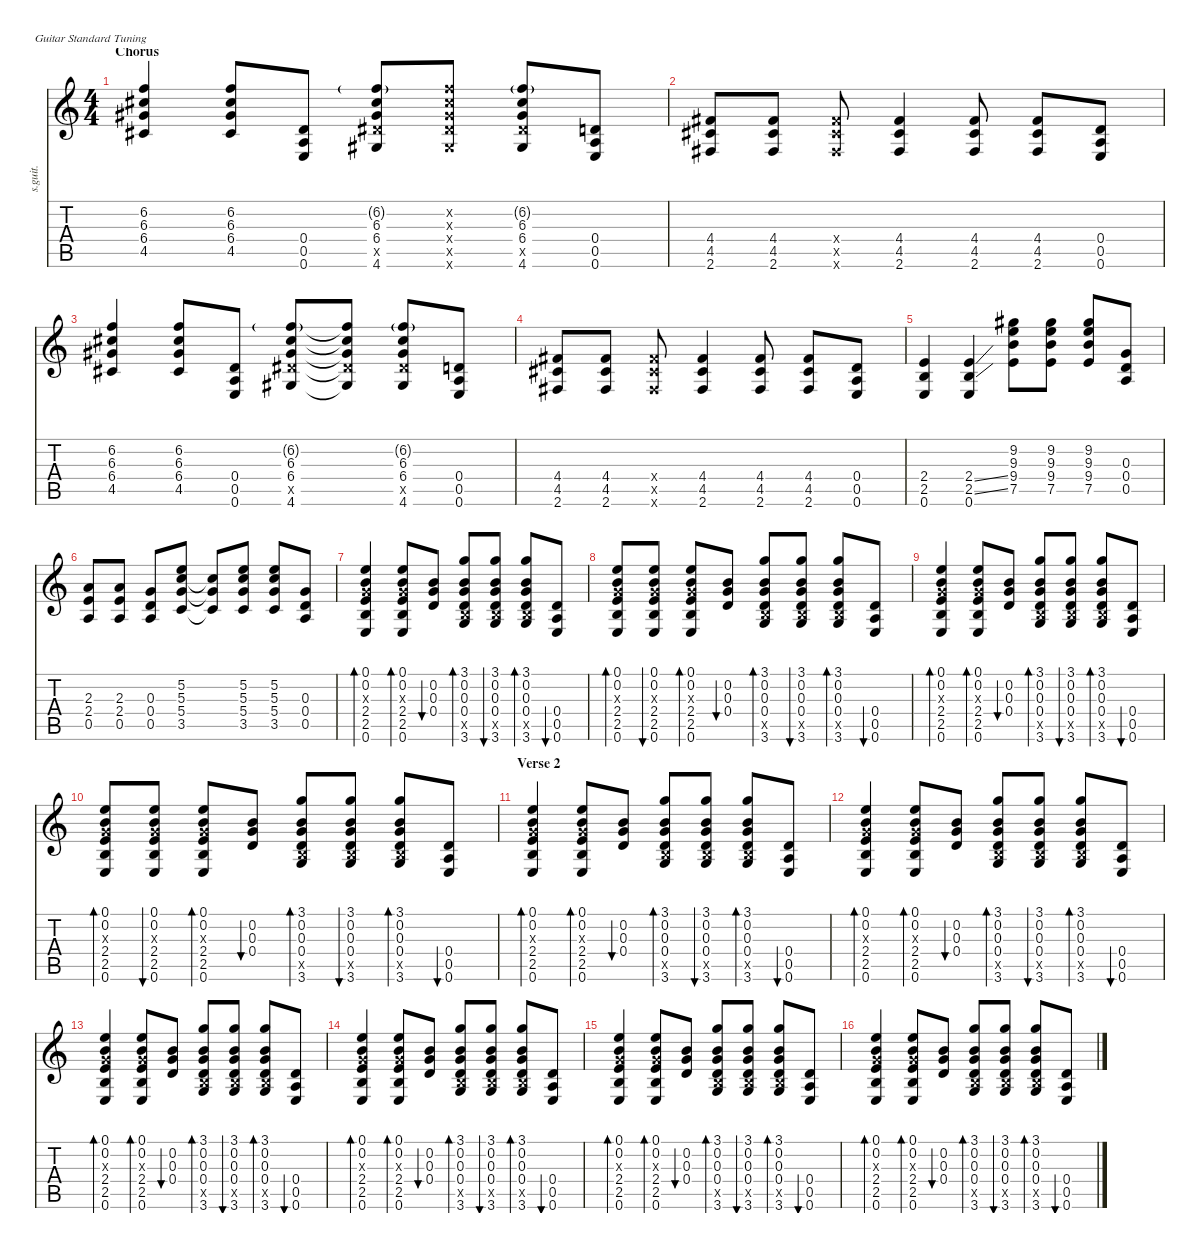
\defaultSystemsLayout 4
\hideDynamics
\bracketExtendMode nobrackets
\track ("Kurt Cobain - Clean" "s.guit.") {instrument electricguitarclean}
\staff {score tabs}
\tuning (E4 B3 G3 D3 A2 E2)
\ts (4 4)
\section ("" "Chorus")
\tempo (126 hide)
\clef g2
\ks c
(6.2 6.3{acc #} 6.4{acc #} 4.5{acc #}).4{lyrics (0 "") lyrics (1 "") lyrics (2 "") lyrics (3 "") lyrics (4 "") dy f} (6.2 6.3{acc #} 6.4{acc #} 4.5{acc #}).8{lyrics (0 "") lyrics (1 "") lyrics (2 "") lyrics (3 "") lyrics (4 "")} (0.4 0.5 0.6).8{lyrics (0 "") lyrics (1 "") lyrics (2 "") lyrics (3 "") lyrics (4 "")} (6.2{g} 6.3{acc #} 6.4{acc #} 6.5{x acc #} 4.6{acc #}).8{lyrics (0 "") lyrics (1 "") lyrics (2 "") lyrics (3 "") lyrics (4 "")} (6.2{x} 6.3{x acc #} 6.4{x acc #} 6.5{x acc #} 4.6{x acc #}).8{lyrics (0 "") lyrics (1 "") lyrics (2 "") lyrics (3 "") lyrics (4 "")} (6.2{g} 6.3{acc #} 6.4{acc #} 6.5{x acc #} 4.6{acc #}).8{lyrics (0 "") lyrics (1 "") lyrics (2 "") lyrics (3 "") lyrics (4 "")} (0.4 0.5 0.6).8{lyrics (0 "") lyrics (1 "") lyrics (2 "") lyrics (3 "") lyrics (4 "")} |
(4.4{acc #} 4.5{acc #} 2.6{acc #}).8{lyrics (0 "") lyrics (1 "") lyrics (2 "") lyrics (3 "") lyrics (4 "")} (4.4{acc #} 4.5{acc #} 2.6{acc #}).8{lyrics (0 "") lyrics (1 "") lyrics (2 "") lyrics (3 "") lyrics (4 "")} (4.4{x acc #} 4.5{x acc #} 2.6{x acc #}).8{lyrics (0 "") lyrics (1 "") lyrics (2 "") lyrics (3 "") lyrics (4 "")} (4.4{acc #} 4.5{acc #} 2.6{acc #}).4{lyrics (0 "") lyrics (1 "") lyrics (2 "") lyrics (3 "") lyrics (4 "")} (4.4{acc #} 4.5{acc #} 2.6{acc #}).8{lyrics (0 "") lyrics (1 "") lyrics (2 "") lyrics (3 "") lyrics (4 "")} (4.4{acc #} 4.5{acc #} 2.6{acc #}).8{lyrics (0 "") lyrics (1 "") lyrics (2 "") lyrics (3 "") lyrics (4 "")} (0.4 0.5 0.6).8{lyrics (0 "") lyrics (1 "") lyrics (2 "") lyrics (3 "") lyrics (4 "")} |
(6.2 6.3{acc #} 6.4{acc #} 4.5{acc #}).4{lyrics (0 "") lyrics (1 "") lyrics (2 "") lyrics (3 "") lyrics (4 "")} (6.2 6.3{acc #} 6.4{acc #} 4.5{acc #}).8{lyrics (0 "") lyrics (1 "") lyrics (2 "") lyrics (3 "") lyrics (4 "")} (0.4 0.5 0.6).8{lyrics (0 "") lyrics (1 "") lyrics (2 "") lyrics (3 "") lyrics (4 "")} (6.2{g} 6.3{acc #} 6.4{acc #} 6.5{x acc #} 4.6{acc #}).8{lyrics (0 "") lyrics (1 "") lyrics (2 "") lyrics (3 "") lyrics (4 "")} (6.2{t} 6.3{t acc #} 6.4{t acc #} 6.5{x t acc #} 4.6{t acc #}).8{lyrics (0 "") lyrics (1 "") lyrics (2 "") lyrics (3 "") lyrics (4 "")} (6.2{g} 6.3{acc #} 6.4{acc #} 6.5{x acc #} 4.6{acc #}).8{lyrics (0 "") lyrics (1 "") lyrics (2 "") lyrics (3 "") lyrics (4 "")} (0.4 0.5 0.6).8{lyrics (0 "") lyrics (1 "") lyrics (2 "") lyrics (3 "") lyrics (4 "")} |
(4.4{acc #} 4.5{acc #} 2.6{acc #}).8{lyrics (0 "") lyrics (1 "") lyrics (2 "") lyrics (3 "") lyrics (4 "")} (4.4{acc #} 4.5{acc #} 2.6{acc #}).8{lyrics (0 "") lyrics (1 "") lyrics (2 "") lyrics (3 "") lyrics (4 "")} (4.4{x acc #} 4.5{x acc #} 2.6{x acc #}).8{lyrics (0 "") lyrics (1 "") lyrics (2 "") lyrics (3 "") lyrics (4 "")} (4.4{acc #} 4.5{acc #} 2.6{acc #}).4{lyrics (0 "") lyrics (1 "") lyrics (2 "") lyrics (3 "") lyrics (4 "")} (4.4{acc #} 4.5{acc #} 2.6{acc #}).8{lyrics (0 "") lyrics (1 "") lyrics (2 "") lyrics (3 "") lyrics (4 "")} (4.4{acc #} 4.5{acc #} 2.6{acc #}).8{lyrics (0 "") lyrics (1 "") lyrics (2 "") lyrics (3 "") lyrics (4 "")} (0.4 0.5 0.6).8{lyrics (0 "") lyrics (1 "") lyrics (2 "") lyrics (3 "") lyrics (4 "")} |
(2.4 2.5 0.6).4{lyrics (0 "") lyrics (1 "") lyrics (2 "") lyrics (3 "") lyrics (4 "")} (2.4{ss} 2.5{ss} 0.6).4{lyrics (0 "") lyrics (1 "") lyrics (2 "") lyrics (3 "") lyrics (4 "")} (9.2{acc #} 9.3 9.4 7.5).8{lyrics (0 "") lyrics (1 "") lyrics (2 "") lyrics (3 "") lyrics (4 "")} (9.2{acc #} 9.3 9.4 7.5).8{lyrics (0 "") lyrics (1 "") lyrics (2 "") lyrics (3 "") lyrics (4 "")} (9.2{acc #} 9.3 9.4 7.5).8{lyrics (0 "") lyrics (1 "") lyrics (2 "") lyrics (3 "") lyrics (4 "")} (0.3 0.4 0.5).8{lyrics (0 "") lyrics (1 "") lyrics (2 "") lyrics (3 "") lyrics (4 "")} |
(2.3 2.4 0.5).8{lyrics (0 "") lyrics (1 "") lyrics (2 "") lyrics (3 "") lyrics (4 "")} (2.3 2.4 0.5).8{lyrics (0 "") lyrics (1 "") lyrics (2 "") lyrics (3 "") lyrics (4 "")} (0.3 0.4 0.5).8{lyrics (0 "") lyrics (1 "") lyrics (2 "") lyrics (3 "") lyrics (4 "")} (5.2 5.3 5.4 3.5).8{lyrics (0 "") lyrics (1 "") lyrics (2 "") lyrics (3 "") lyrics (4 "")} (5.3{t} 5.4{t} 3.5{t}).8{lyrics (0 "") lyrics (1 "") lyrics (2 "") lyrics (3 "") lyrics (4 "")} (5.2 5.3 5.4 3.5).8{lyrics (0 "") lyrics (1 "") lyrics (2 "") lyrics (3 "") lyrics (4 "")} (5.2 5.3 5.4 3.5).8{lyrics (0 "") lyrics (1 "") lyrics (2 "") lyrics (3 "") lyrics (4 "")} (0.3 0.4 0.5).8{lyrics (0 "") lyrics (1 "") lyrics (2 "") lyrics (3 "") lyrics (4 "")} |
(0.1 0.2 0.3{x} 2.4 2.5 0.6).4{bd 30 lyrics (0 "") lyrics (1 "") lyrics (2 "") lyrics (3 "") lyrics (4 "")} (0.1 0.2 0.3{x} 2.4 2.5 0.6).8{bd 30 lyrics (0 "") lyrics (1 "") lyrics (2 "") lyrics (3 "") lyrics (4 "")} (0.2 0.3 0.4).8{bu 30 lyrics (0 "") lyrics (1 "") lyrics (2 "") lyrics (3 "") lyrics (4 "")} (3.1 0.2 0.3 0.4 2.5{x} 3.6).8{bd 30 lyrics (0 "") lyrics (1 "") lyrics (2 "") lyrics (3 "") lyrics (4 "")} (3.1 0.2 0.3 0.4 2.5{x} 3.6).8{bu 30 lyrics (0 "") lyrics (1 "") lyrics (2 "") lyrics (3 "") lyrics (4 "")} (3.1 0.2 0.3 0.4 2.5{x} 3.6).8{bd 30 lyrics (0 "") lyrics (1 "") lyrics (2 "") lyrics (3 "") lyrics (4 "")} (0.4 0.5 0.6).8{bu 30 lyrics (0 "") lyrics (1 "") lyrics (2 "") lyrics (3 "") lyrics (4 "")} |
(0.1 0.2 0.3{x} 2.4 2.5 0.6).8{bd 30 lyrics (0 "") lyrics (1 "") lyrics (2 "") lyrics (3 "") lyrics (4 "")} (0.1 0.2 0.3{x} 2.4 2.5 0.6).8{bu 30 lyrics (0 "") lyrics (1 "") lyrics (2 "") lyrics (3 "") lyrics (4 "")} (0.1 0.2 0.3{x} 2.4 2.5 0.6).8{bd 30 lyrics (0 "") lyrics (1 "") lyrics (2 "") lyrics (3 "") lyrics (4 "")} (0.2 0.3 0.4).8{bu 30 lyrics (0 "") lyrics (1 "") lyrics (2 "") lyrics (3 "") lyrics (4 "")} (3.1 0.2 0.3 0.4 2.5{x} 3.6).8{bd 30 lyrics (0 "") lyrics (1 "") lyrics (2 "") lyrics (3 "") lyrics (4 "")} (3.1 0.2 0.3 0.4 2.5{x} 3.6).8{bu 30 lyrics (0 "") lyrics (1 "") lyrics (2 "") lyrics (3 "") lyrics (4 "")} (3.1 0.2 0.3 0.4 2.5{x} 3.6).8{bd 30 lyrics (0 "") lyrics (1 "") lyrics (2 "") lyrics (3 "") lyrics (4 "")} (0.4 0.5 0.6).8{bu 30 lyrics (0 "") lyrics (1 "") lyrics (2 "") lyrics (3 "") lyrics (4 "")} |
(0.1 0.2 0.3{x} 2.4 2.5 0.6).4{bd 30 lyrics (0 "") lyrics (1 "") lyrics (2 "") lyrics (3 "") lyrics (4 "")} (0.1 0.2 0.3{x} 2.4 2.5 0.6).8{bd 30 lyrics (0 "") lyrics (1 "") lyrics (2 "") lyrics (3 "") lyrics (4 "")} (0.2 0.3 0.4).8{bu 30 lyrics (0 "") lyrics (1 "") lyrics (2 "") lyrics (3 "") lyrics (4 "")} (3.1 0.2 0.3 0.4 2.5{x} 3.6).8{bd 30 lyrics (0 "") lyrics (1 "") lyrics (2 "") lyrics (3 "") lyrics (4 "")} (3.1 0.2 0.3 0.4 2.5{x} 3.6).8{bu 30 lyrics (0 "") lyrics (1 "") lyrics (2 "") lyrics (3 "") lyrics (4 "")} (3.1 0.2 0.3 0.4 2.5{x} 3.6).8{bd 30 lyrics (0 "") lyrics (1 "") lyrics (2 "") lyrics (3 "") lyrics (4 "")} (0.4 0.5 0.6).8{bu 30 lyrics (0 "") lyrics (1 "") lyrics (2 "") lyrics (3 "") lyrics (4 "")} |
(0.1 0.2 0.3{x} 2.4 2.5 0.6).8{bd 30 lyrics (0 "") lyrics (1 "") lyrics (2 "") lyrics (3 "") lyrics (4 "")} (0.1 0.2 0.3{x} 2.4 2.5 0.6).8{bu 30 lyrics (0 "") lyrics (1 "") lyrics (2 "") lyrics (3 "") lyrics (4 "")} (0.1 0.2 0.3{x} 2.4 2.5 0.6).8{bd 30 lyrics (0 "") lyrics (1 "") lyrics (2 "") lyrics (3 "") lyrics (4 "")} (0.2 0.3 0.4).8{bu 30 lyrics (0 "") lyrics (1 "") lyrics (2 "") lyrics (3 "") lyrics (4 "")} (3.1 0.2 0.3 0.4 2.5{x} 3.6).8{bd 30 lyrics (0 "") lyrics (1 "") lyrics (2 "") lyrics (3 "") lyrics (4 "")} (3.1 0.2 0.3 0.4 2.5{x} 3.6).8{bu 30 lyrics (0 "") lyrics (1 "") lyrics (2 "") lyrics (3 "") lyrics (4 "")} (3.1 0.2 0.3 0.4 2.5{x} 3.6).8{bd 30 lyrics (0 "") lyrics (1 "") lyrics (2 "") lyrics (3 "") lyrics (4 "")} (0.4 0.5 0.6).8{bu 30 lyrics (0 "") lyrics (1 "") lyrics (2 "") lyrics (3 "") lyrics (4 "")} |
\section ("" "Verse 2")
(0.1 0.2 0.3{x} 2.4 2.5 0.6).4{bd 30 lyrics (0 "") lyrics (1 "") lyrics (2 "") lyrics (3 "") lyrics (4 "")} (0.1 0.2 0.3{x} 2.4 2.5 0.6).8{bd 30 lyrics (0 "") lyrics (1 "") lyrics (2 "") lyrics (3 "") lyrics (4 "")} (0.2 0.3 0.4).8{bu 30 lyrics (0 "") lyrics (1 "") lyrics (2 "") lyrics (3 "") lyrics (4 "")} (3.1 0.2 0.3 0.4 2.5{x} 3.6).8{bd 30 lyrics (0 "") lyrics (1 "") lyrics (2 "") lyrics (3 "") lyrics (4 "")} (3.1 0.2 0.3 0.4 2.5{x} 3.6).8{bu 30 lyrics (0 "") lyrics (1 "") lyrics (2 "") lyrics (3 "") lyrics (4 "")} (3.1 0.2 0.3 0.4 2.5{x} 3.6).8{bd 30 lyrics (0 "") lyrics (1 "") lyrics (2 "") lyrics (3 "") lyrics (4 "")} (0.4 0.5 0.6).8{bu 30 lyrics (0 "") lyrics (1 "") lyrics (2 "") lyrics (3 "") lyrics (4 "")} |
(0.1 0.2 0.3{x} 2.4 2.5 0.6).4{bd 30 lyrics (0 "") lyrics (1 "") lyrics (2 "") lyrics (3 "") lyrics (4 "")} (0.1 0.2 0.3{x} 2.4 2.5 0.6).8{bd 30 lyrics (0 "") lyrics (1 "") lyrics (2 "") lyrics (3 "") lyrics (4 "")} (0.2 0.3 0.4).8{bu 30 lyrics (0 "") lyrics (1 "") lyrics (2 "") lyrics (3 "") lyrics (4 "")} (3.1 0.2 0.3 0.4 2.5{x} 3.6).8{bd 30 lyrics (0 "") lyrics (1 "") lyrics (2 "") lyrics (3 "") lyrics (4 "")} (3.1 0.2 0.3 0.4 2.5{x} 3.6).8{bu 30 lyrics (0 "") lyrics (1 "") lyrics (2 "") lyrics (3 "") lyrics (4 "")} (3.1 0.2 0.3 0.4 2.5{x} 3.6).8{bd 30 lyrics (0 "") lyrics (1 "") lyrics (2 "") lyrics (3 "") lyrics (4 "")} (0.4 0.5 0.6).8{bu 30 lyrics (0 "") lyrics (1 "") lyrics (2 "") lyrics (3 "") lyrics (4 "")} |
(0.1 0.2 0.3{x} 2.4 2.5 0.6).4{bd 30 lyrics (0 "") lyrics (1 "") lyrics (2 "") lyrics (3 "") lyrics (4 "")} (0.1 0.2 0.3{x} 2.4 2.5 0.6).8{bd 30 lyrics (0 "") lyrics (1 "") lyrics (2 "") lyrics (3 "") lyrics (4 "")} (0.2 0.3 0.4).8{bu 30 lyrics (0 "") lyrics (1 "") lyrics (2 "") lyrics (3 "") lyrics (4 "")} (3.1 0.2 0.3 0.4 2.5{x} 3.6).8{bd 30 lyrics (0 "") lyrics (1 "") lyrics (2 "") lyrics (3 "") lyrics (4 "")} (3.1 0.2 0.3 0.4 2.5{x} 3.6).8{bu 30 lyrics (0 "") lyrics (1 "") lyrics (2 "") lyrics (3 "") lyrics (4 "")} (3.1 0.2 0.3 0.4 2.5{x} 3.6).8{bd 30 lyrics (0 "") lyrics (1 "") lyrics (2 "") lyrics (3 "") lyrics (4 "")} (0.4 0.5 0.6).8{bu 30 lyrics (0 "") lyrics (1 "") lyrics (2 "") lyrics (3 "") lyrics (4 "")} |
(0.1 0.2 0.3{x} 2.4 2.5 0.6).4{bd 30 lyrics (0 "") lyrics (1 "") lyrics (2 "") lyrics (3 "") lyrics (4 "")} (0.1 0.2 0.3{x} 2.4 2.5 0.6).8{bd 30 lyrics (0 "") lyrics (1 "") lyrics (2 "") lyrics (3 "") lyrics (4 "")} (0.2 0.3 0.4).8{bu 30 lyrics (0 "") lyrics (1 "") lyrics (2 "") lyrics (3 "") lyrics (4 "")} (3.1 0.2 0.3 0.4 2.5{x} 3.6).8{bd 30 lyrics (0 "") lyrics (1 "") lyrics (2 "") lyrics (3 "") lyrics (4 "")} (3.1 0.2 0.3 0.4 2.5{x} 3.6).8{bu 30 lyrics (0 "") lyrics (1 "") lyrics (2 "") lyrics (3 "") lyrics (4 "")} (3.1 0.2 0.3 0.4 2.5{x} 3.6).8{bd 30 lyrics (0 "") lyrics (1 "") lyrics (2 "") lyrics (3 "") lyrics (4 "")} (0.4 0.5 0.6).8{bu 30 lyrics (0 "") lyrics (1 "") lyrics (2 "") lyrics (3 "") lyrics (4 "")} |
(0.1 0.2 0.3{x} 2.4 2.5 0.6).4{bd 30 lyrics (0 "") lyrics (1 "") lyrics (2 "") lyrics (3 "") lyrics (4 "")} (0.1 0.2 0.3{x} 2.4 2.5 0.6).8{bd 30 lyrics (0 "") lyrics (1 "") lyrics (2 "") lyrics (3 "") lyrics (4 "")} (0.2 0.3 0.4).8{bu 30 lyrics (0 "") lyrics (1 "") lyrics (2 "") lyrics (3 "") lyrics (4 "")} (3.1 0.2 0.3 0.4 2.5{x} 3.6).8{bd 30 lyrics (0 "") lyrics (1 "") lyrics (2 "") lyrics (3 "") lyrics (4 "")} (3.1 0.2 0.3 0.4 2.5{x} 3.6).8{bu 30 lyrics (0 "") lyrics (1 "") lyrics (2 "") lyrics (3 "") lyrics (4 "")} (3.1 0.2 0.3 0.4 2.5{x} 3.6).8{bd 30 lyrics (0 "") lyrics (1 "") lyrics (2 "") lyrics (3 "") lyrics (4 "")} (0.4 0.5 0.6).8{bu 30 lyrics (0 "") lyrics (1 "") lyrics (2 "") lyrics (3 "") lyrics (4 "")} |
(0.1 0.2 0.3{x} 2.4 2.5 0.6).4{bd 30 lyrics (0 "") lyrics (1 "") lyrics (2 "") lyrics (3 "") lyrics (4 "")} (0.1 0.2 0.3{x} 2.4 2.5 0.6).8{bd 30 lyrics (0 "") lyrics (1 "") lyrics (2 "") lyrics (3 "") lyrics (4 "")} (0.2 0.3 0.4).8{bu 30 lyrics (0 "") lyrics (1 "") lyrics (2 "") lyrics (3 "") lyrics (4 "")} (3.1 0.2 0.3 0.4 2.5{x} 3.6).8{bd 30 lyrics (0 "") lyrics (1 "") lyrics (2 "") lyrics (3 "") lyrics (4 "")} (3.1 0.2 0.3 0.4 2.5{x} 3.6).8{bu 30 lyrics (0 "") lyrics (1 "") lyrics (2 "") lyrics (3 "") lyrics (4 "")} (3.1 0.2 0.3 0.4 2.5{x} 3.6).8{bd 30 lyrics (0 "") lyrics (1 "") lyrics (2 "") lyrics (3 "") lyrics (4 "")} (0.4 0.5 0.6).8{bu 30 lyrics (0 "") lyrics (1 "") lyrics (2 "") lyrics (3 "") lyrics (4 "")}
